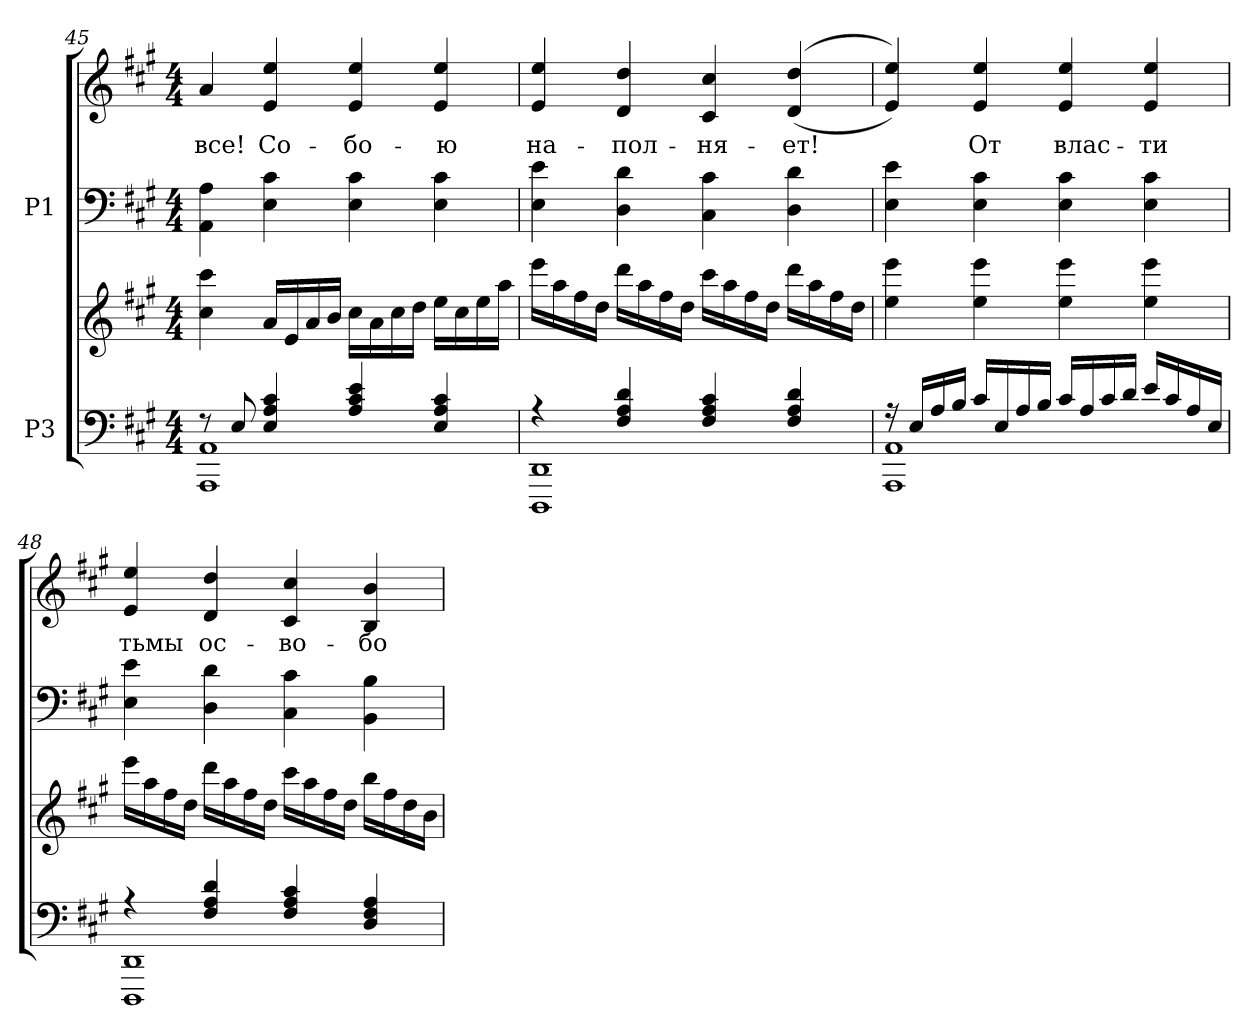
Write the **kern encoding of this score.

**kern	**kern	**kern	**kern	**text
*part2	*part2	*part1	*part1	*part1
*staff4	*staff3	*staff2	*staff1	*staff1
*I"P3	*	*I"P1	*	*
*clefF4	*clefG2	*clefF4	*clefG2	*
*k[f#c#g#]	*k[f#c#g#]	*k[f#c#g#]	*k[f#c#g#]	*
*f#:	*f#:	*f#:	*f#:	*
*M4/4	*M4/4	*M4/4	*M4/4	*
=45	=45	=45	=45	=45
*^	*	*	*	*
!	!	!	!	!	!LO:LY:b:color=#000000
8r	1AAAi 1AAi	4cc#i\ 4ccc#i	4AAi\ 4Ai	4ai/	все!
8Ei/	.	.	.	.	.
!	!	!	!	!	!LO:LY:b:color=#000000
4Ei/ 4Ai 4c#i	.	16ai/LL	4Ei\ 4c#i	4ei/ 4eei	Со-
.	.	16ei/	.	.	.
.	.	16ai/	.	.	.
.	.	16bi/JJ	.	.	.
!	!	!	!	!	!LO:LY:b:color=#000000
4Ai/ 4c#i 4ei	.	16cc#i\LL	4Ei\ 4c#i	4ei/ 4eei	-бо-
.	.	16ai\	.	.	.
.	.	16cc#i\	.	.	.
.	.	16ddi\JJ	.	.	.
!	!	!	!	!	!LO:LY:b:color=#000000
4Ei/ 4Ai 4c#i	.	16eei\LL	4Ei\ 4c#i	4ei/ 4eei	-ю
.	.	16cc#i\	.	.	.
.	.	16eei\	.	.	.
.	.	16aai\JJ	.	.	.
!!LO:LB:g=z
=46	=46	=46	=46	=46	=46
!	!	!	!	!	!LO:LY:b:color=#000000
4r	1DDDi 1DDi	16eeei\LL	4Ei\ 4ei	4ei/ 4eei	на-
.	.	16aai\	.	.	.
.	.	16ff#i\	.	.	.
.	.	16ddi\JJ	.	.	.
!	!	!	!	!	!LO:LY:b:color=#000000
4F#i/ 4Ai 4di	.	16dddi\LL	4Di\ 4di	4di/ 4ddi	-пол-
.	.	16aai\	.	.	.
.	.	16ff#i\	.	.	.
.	.	16ddi\JJ	.	.	.
!	!	!	!	!	!LO:LY:b:color=#000000
4F#i/ 4Ai 4c#i	.	16ccc#i\LL	4C#i\ 4c#i	4c#i/ 4cc#i	-ня-
.	.	16aai\	.	.	.
.	.	16ff#i\	.	.	.
.	.	16ddi\JJ	.	.	.
!	!	!	!	!	!LO:LY:b:color=#000000
4F#i/ 4Ai 4di	.	16dddi\LL	4Di\ 4di	((4di/ 4ddi	-ет!
.	.	16aai\	.	.	.
.	.	16ff#i\	.	.	.
.	.	16ddi\JJ	.	.	.
=47	=47	=47	=47	=47	=47
16r	1AAAi 1AAi	4eei\ 4eeei	4Ei\ 4ei	4ei/ 4eei))	.
16Ei/LL	.	.	.	.	.
16Ai/	.	.	.	.	.
16Bi/JJ	.	.	.	.	.
!	!	!	!	!	!LO:LY:b:color=#000000
16c#i/LL	.	4eei\ 4eeei	4Ei\ 4c#i	4ei/ 4eei	От
16Ei/	.	.	.	.	.
16Ai/	.	.	.	.	.
16Bi/JJ	.	.	.	.	.
!	!	!	!	!	!LO:LY:b:color=#000000
16c#i/LL	.	4eei\ 4eeei	4Ei\ 4c#i	4ei/ 4eei	влас-
16Ai/	.	.	.	.	.
16c#i/	.	.	.	.	.
16di/JJ	.	.	.	.	.
!	!	!	!	!	!LO:LY:b:color=#000000
16ei/LL	.	4eei\ 4eeei	4Ei\ 4c#i	4ei/ 4eei	-ти
16c#i/	.	.	.	.	.
16Ai/	.	.	.	.	.
16Ei/JJ	.	.	.	.	.
=48	=48	=48	=48	=48	=48
!	!	!	!	!	!LO:LY:b:color=#000000
4r	1DDDi 1DDi	16eeei\LL	4Ei\ 4ei	4ei/ 4eei	тьмы
.	.	16aai\	.	.	.
.	.	16ff#i\	.	.	.
.	.	16ddi\JJ	.	.	.
!	!	!	!	!	!LO:LY:b:color=#000000
4F#i/ 4Ai 4di	.	16dddi\LL	4Di\ 4di	4di/ 4ddi	ос-
.	.	16aai\	.	.	.
.	.	16ff#i\	.	.	.
.	.	16ddi\JJ	.	.	.
!	!	!	!	!	!LO:LY:b:color=#000000
4F#i/ 4Ai 4c#i	.	16ccc#i\LL	4C#i\ 4c#i	4c#i/ 4cc#i	-во-
.	.	16aai\	.	.	.
.	.	16ff#i\	.	.	.
.	.	16ddi\JJ	.	.	.
!	!	!	!	!	!LO:LY:b:color=#000000
4Di/ 4F#i 4Ai	.	16bbi\LL	4BBi\ 4Bi	4Bi/ 4bi	-бо-
.	.	16ff#i\	.	.	.
.	.	16ddi\	.	.	.
.	.	16bi\JJ	.	.	.
*v	*v	*	*	*	*
=	=	=	=	=
*-	*-	*-	*-	*-
